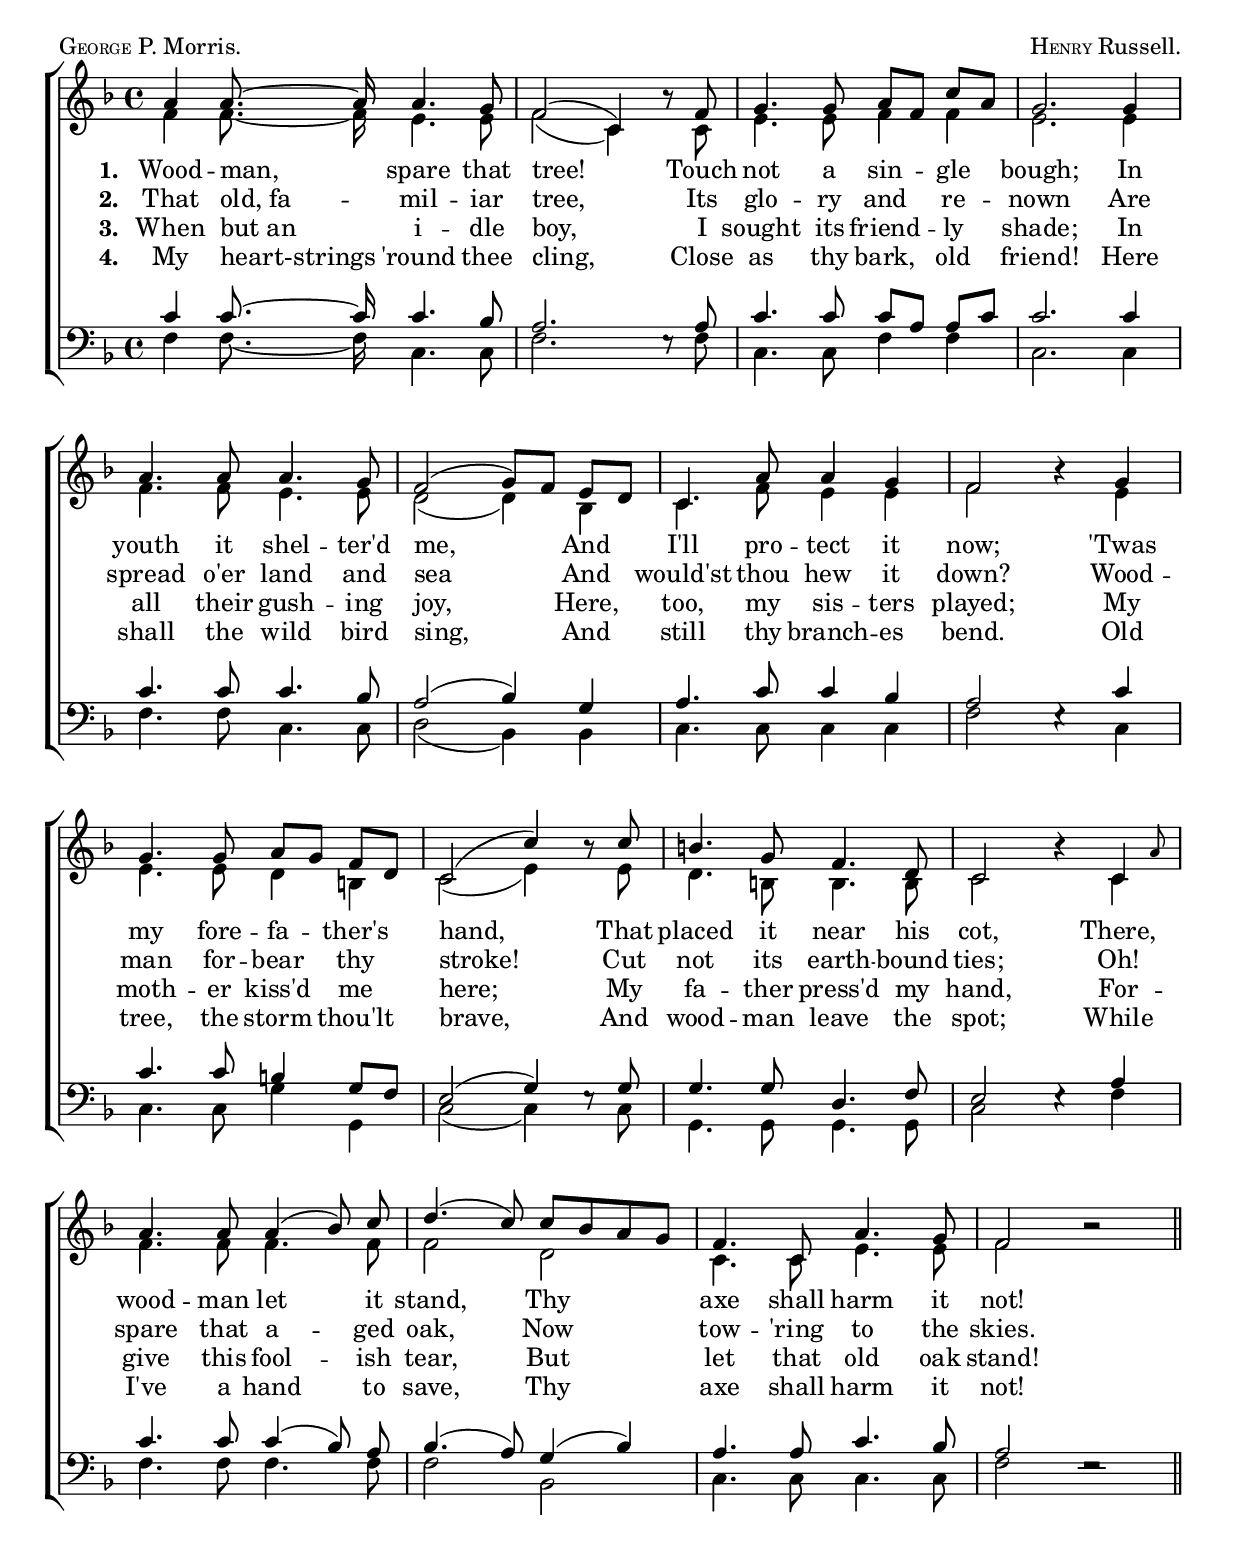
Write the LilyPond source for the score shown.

%Woodman, Spare That Tree

\version "2.6.5"
\include "english.ly"

\header {
poet = \markup { \override #'(font-shape . caps) George P. Morris. }
composer = \markup { \override #'(font-shape . caps) Henry Russell. }
}

%Note: small caps did not display in image

global = {
  \time 4/4
  \key f \major %corrected typo bf major in first staff of original
  \autoBeamOff
}

sopMusic = \relative c' {
  a'4 a8.~ a16 a4. g8 | f2( c4) b'8\rest f8 | g4. g8 a8[ f8] c'8[ a8] | g2. g4 | a4. a8 a4. g8 |
  f2( g8[) f8] e8[ d8] | c4. a'8 a4 g4 | f2 b4\rest g4 | g4. g8 a8[ g8] f8[ d8] | c2( c'4) b8\rest c8 |
  b4. g8 f4. d8 | c2 b'4\rest \afterGrace c,4 {a'8} | a4. a8 a4( bf8) c8 | d4.( c8) c8[ bf8 a8 g8] | f4. c8 a'4. g8 | f2 b2\rest \bar "||"
}

altoMusic = \relative c' {
  f4 f8.~ f16 e4. e8 | f2( c4) s8 c8 | e4. e8 f4 f4 | e2. e4 | f4. f8 e4. e8 |
  d2( d4) bf4 | c4. f8 e4 e4 | f2 s4 e4 | e4. e8 d4 b4 | c2( e4) s8 e8 |
  d4. b8 b4. b8 | c2 s4 c4 | f4. f8 f4. f8 | f2 d2 | c4. c8 e4. e8 | f2 s2 |
}

tenorMusic = \relative c' {
  c4 c8.~ c16 c4. bf8 | a2. e8\rest a8 | c4. c8 c8[ a8] a8[ c8] | c2. c4 | c4. c8 c4. bf8 |
  a2( bf4) g4 | a4. c8 c4 bf4 | a2 e4\rest c'4 | c4. c8 b4 g8[ f8] | e2( g4) e8\rest g8 |
  g4. g8 d4. f8 | e2 e4\rest a4 | c4. c8 c4( bf8) a8 | bf4.( a8) g4( bf4) | a4. a8 c4. bf8 | a2 e2\rest |
}

bassMusic = \relative c {
  f4 f8.~ f16 c4. c8 | f2. s8 f8 | c4. c8 f4 f4 | c2. c4 | f4. f8 c4. c8 |
  d2( bf4) bf4 | c4. c8 c4 c4 | f2 s4 c4 | c4. c8 g'4 g,4 | c2( c4) s8 c8 |
  g4. g8 g4. g8 | c2 s4 f4 | f4. f8 f4. f8 | f2 bf,2 | c4. c8 c4. c8 | f2 s2 |
}

verseone = \lyricmode {
\set stanza = "1. "
Wood -- man, spare that tree! Touch not a sin -- gle bough; In youth it shel -- ter'd
me, And I'll pro -- tect it now; 'Twas my fore -- fa -- ther's hand, That
placed it near his cot, There, wood -- man let it stand, Thy axe shall harm it not!
}

versetwo = \lyricmode {
\set stanza = "2. "
That old,_fa -- mil -- iar tree, Its glo -- ry and re -- nown Are spread o'er land and
sea And would'st thou hew it down? Wood -- man for -- bear thy stroke! Cut
not its earth -- bound ties; Oh! spare that a -- ged oak, Now tow -- 'ring to the skies.
}

versethree = \lyricmode {
\set stanza = "3. "
When but_an i -- dle boy, I sought its friend -- ly shade; In all their gush -- ing
joy, Here, too, my sis -- ters played; My moth -- er kiss'd me here; My
fa -- ther press'd my hand, For -- give this fool -- ish tear, But let that old oak stand!
}

versefour = \lyricmode {
\set stanza = "4. "
My heart-strings 'round thee cling, Close as thy bark, old friend! Here shall the wild bird
sing, And still thy branch -- es bend. Old tree, the storm thou'lt brave, And
wood -- man leave the spot; While I've a hand to save, Thy axe shall harm it not!
}

\score {
  \context ChoirStaff <<
  \context Staff = women <<
  \context Voice =
    sopranos { \voiceOne << \global \sopMusic >> }
  \context Voice =
    altos { \voiceTwo << \global \altoMusic >> }

  \context Lyrics = altos \lyricsto altos \verseone
  \new Lyrics \lyricsto altos \versetwo
  \new Lyrics \lyricsto altos \versethree
  \new Lyrics \lyricsto altos \versefour
  >>

  \context Staff = men <<
    \clef bass
    \context Voice =
      tenors { \voiceOne << \global \tenorMusic >> }
    \context Voice =
      basses { \voiceTwo << \global \bassMusic >> }
  >>
>>

\layout {
   indent = 0.0\cm
    \context {
      \Score
       \remove Bar_number_engraver
    }
 }
\midi { \tempo 4 = 100 }
}

\paper { raggedbottom = ##t }
